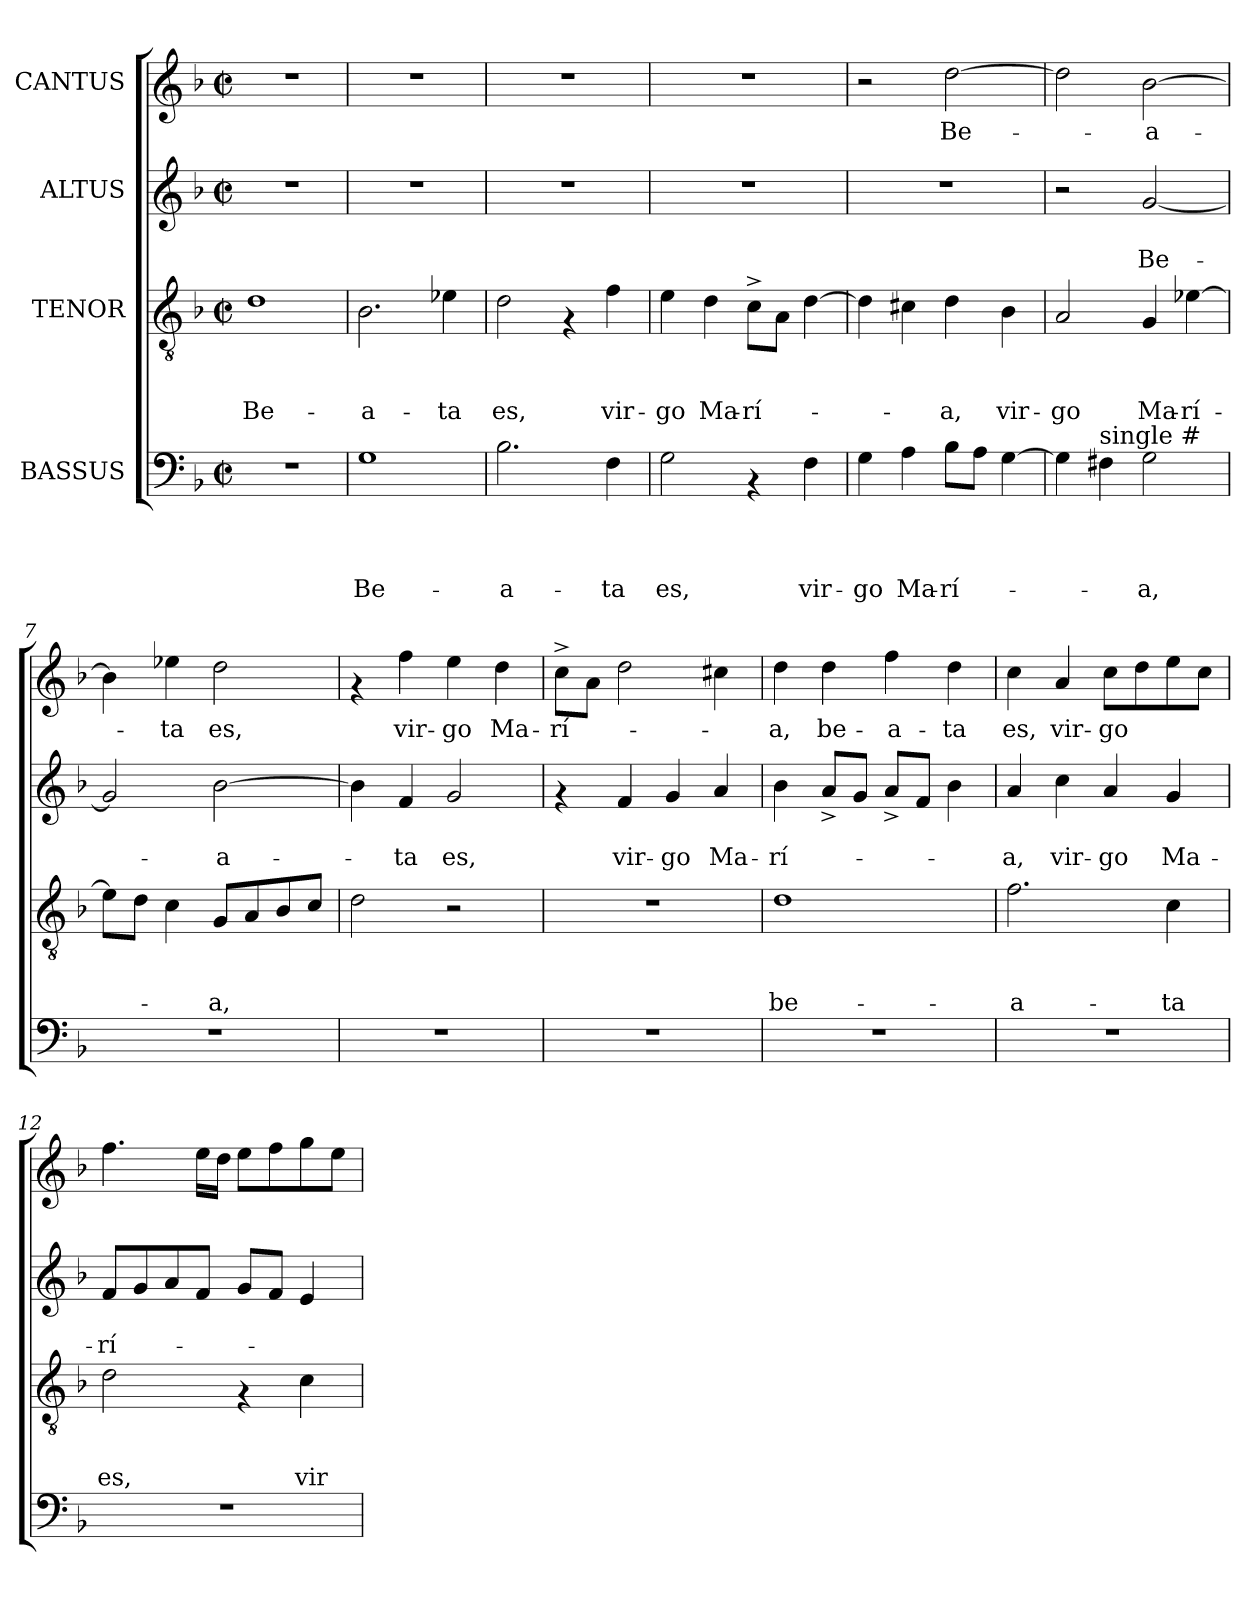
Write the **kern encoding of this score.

**kern	**text	**text	**text	**text	**kern	**text	**text	**text	**kern	**text	**text	**kern	**text
*part4	*part4	*part4	*part4	*part4	*part3	*part3	*part3	*part3	*part2	*part2	*part2	*part1	*part1
*staff4	*staff4	*staff4	*staff4	*staff4	*staff3	*staff3	*staff3	*staff3	*staff2	*staff2	*staff2	*staff1	*staff1
*I"BASSUS	*	*	*	*	*I"TENOR	*	*	*	*I"ALTUS	*	*	*I"CANTUS	*
*clefF4	*	*	*	*	*clefGv2	*	*	*	*clefG2	*	*	*clefG2	*
*k[b-]	*	*	*	*	*k[b-]	*	*	*	*k[b-]	*	*	*k[b-]	*
*F:	*	*	*	*	*F:	*	*	*	*F:	*	*	*F:	*
*M2/2	*	*	*	*	*M2/2	*	*	*	*M2/2	*	*	*M2/2	*
*met(c|)	*	*	*	*	*met(c|)	*	*	*	*met(c|)	*	*	*met(c|)	*
=1	=1	=1	=1	=1	=1	=1	=1	=1	=1	=1	=1	=1	=1
!	!	!	!	!	!	!	!	!LO:LY:b	!	!	!	!	!
1r	.	.	.	.	1d	.	.	Be-	1r	.	.	1r	.
=2	=2	=2	=2	=2	=2	=2	=2	=2	=2	=2	=2	=2	=2
!	!	!	!	!LO:LY:b	!	!	!	!LO:LY:b	!	!	!	!	!
1G	.	.	.	Be-	2.B-\	.	.	-a-	1r	.	.	1r	.
!	!	!	!	!	!	!	!	!LO:LY:b	!	!	!	!	!
.	.	.	.	.	4e-X\	.	.	-ta	.	.	.	.	.
=3	=3	=3	=3	=3	=3	=3	=3	=3	=3	=3	=3	=3	=3
!	!	!	!	!LO:LY:b	!	!	!	!LO:LY:b	!	!	!	!	!
2.B-\	.	.	.	-a-	2d\	.	.	es,	1r	.	.	1r	.
.	.	.	.	.	4rF	.	.	.	.	.	.	.	.
!	!	!	!	!LO:LY:b	!	!	!	!LO:LY:b	!	!	!	!	!
4F\	.	.	.	-ta	4f\	.	.	vir-	.	.	.	.	.
=4	=4	=4	=4	=4	=4	=4	=4	=4	=4	=4	=4	=4	=4
!	!	!	!	!LO:LY:b	!	!	!	!LO:LY:b	!	!	!	!	!
2G\	.	.	.	es,	4e\	.	.	-go	1r	.	.	1r	.
!	!	!	!	!	!	!	!	!LO:LY:b	!	!	!	!	!
.	.	.	.	.	4d\	.	.	Ma-	.	.	.	.	.
!	!	!	!	!	!	!	!	!LO:LY:b	!	!	!	!	!
4rAA	.	.	.	.	8c^>\L	.	.	-rí-	.	.	.	.	.
.	.	.	.	.	8A\J	.	.	.	.	.	.	.	.
!	!	!	!	!LO:LY:b	!	!	!	!	!	!	!	!	!
4F\	.	.	.	vir-	[>4d\	.	.	.	.	.	.	.	.
=5	=5	=5	=5	=5	=5	=5	=5	=5	=5	=5	=5	=5	=5
!	!	!	!	!LO:LY:b	!	!	!	!	!	!	!	!	!
4G\	.	.	.	-go	4d\]	.	.	.	1r	.	.	2r	.
!	!	!	!	!LO:LY:b	!	!	!	!	!	!	!	!	!
4A\	.	.	.	Ma-	4c#X\	.	.	.	.	.	.	.	.
!	!	!	!	!LO:LY:b	!	!	!	!LO:LY:b	!	!	!	!	!LO:LY:b
8B-\L	.	.	.	-rí-	4d\	.	.	-a,	.	.	.	[>2dd\	Be-
8A\J	.	.	.	.	.	.	.	.	.	.	.	.	.
!	!	!	!	!	!	!	!	!LO:LY:b	!	!	!	!	!
[>4G\	.	.	.	.	4B-\	.	.	vir-	.	.	.	.	.
=6	=6	=6	=6	=6	=6	=6	=6	=6	=6	=6	=6	=6	=6
!	!	!	!	!	!	!	!	!LO:LY:b	!	!	!	!	!
4G\]	.	.	.	.	2A/	.	.	-go	2r	.	.	2dd\]	.
!LO:TX:a:t=single #	!	!	!	!	!	!	!	!	!	!	!	!	!
4F#\	.	.	.	.	.	.	.	.	.	.	.	.	.
!	!	!	!	!LO:LY:b	!	!	!	!LO:LY:b	!	!	!LO:LY:b	!	!LO:LY:b
2G\	.	.	.	-a,	4G/	.	.	Ma-	[<2g/	.	Be-	[>2b-\	-a-
!	!	!	!	!	!	!	!	!LO:LY:b	!	!	!	!	!
.	.	.	.	.	[>4e-X\	.	.	-rí-	.	.	.	.	.
=7	=7	=7	=7	=7	=7	=7	=7	=7	=7	=7	=7	=7	=7
1r	.	.	.	.	8e-\L]	.	.	.	2g/]	.	.	4b-\]	.
.	.	.	.	.	8d\J	.	.	.	.	.	.	.	.
!	!	!	!	!	!	!	!	!	!	!	!	!	!LO:LY:b
.	.	.	.	.	4c\	.	.	.	.	.	.	4ee-X\	-ta
!	!	!	!	!	!	!	!	!LO:LY:b	!	!	!LO:LY:b	!	!LO:LY:b
.	.	.	.	.	8G/L	.	.	-a,	[<2b-\	.	-a-	2dd\	es,
.	.	.	.	.	8A/	.	.	.	.	.	.	.	.
.	.	.	.	.	8B-/	.	.	.	.	.	.	.	.
.	.	.	.	.	8c/J	.	.	.	.	.	.	.	.
!!LO:LB:g=z
=8	=8	=8	=8	=8	=8	=8	=8	=8	=8	=8	=8	=8	=8
1r	.	.	.	.	2d\	.	.	.	4b-\]	.	.	4rf	.
!	!	!	!	!	!	!	!	!	!	!	!LO:LY:b	!	!LO:LY:b
.	.	.	.	.	.	.	.	.	4f/	.	-ta	4ff\	vir-
!	!	!	!	!	!	!	!	!	!	!	!LO:LY:b	!	!LO:LY:b
.	.	.	.	.	2r	.	.	.	2g/	.	es,	4ee\	-go
!	!	!	!	!	!	!	!	!	!	!	!	!	!LO:LY:b
.	.	.	.	.	.	.	.	.	.	.	.	4dd\	Ma-
=9	=9	=9	=9	=9	=9	=9	=9	=9	=9	=9	=9	=9	=9
!	!	!	!	!	!	!	!	!	!	!	!	!	!LO:LY:b
1r	.	.	.	.	1r	.	.	.	4rf	.	.	8cc^>\L	-rí-
.	.	.	.	.	.	.	.	.	.	.	.	8a\J	.
!	!	!	!	!	!	!	!	!	!	!	!LO:LY:b	!	!
.	.	.	.	.	.	.	.	.	4f/	.	vir-	2dd\	.
!	!	!	!	!	!	!	!	!	!	!	!LO:LY:b	!	!
.	.	.	.	.	.	.	.	.	4g/	.	-go	.	.
!	!	!	!	!	!	!	!	!	!	!	!LO:LY:b	!	!
.	.	.	.	.	.	.	.	.	4a/	.	Ma-	4cc#X\	.
=10	=10	=10	=10	=10	=10	=10	=10	=10	=10	=10	=10	=10	=10
!	!	!	!	!	!	!	!	!LO:LY:b	!	!	!LO:LY:b	!	!LO:LY:b
1r	.	.	.	.	1d	.	.	be-	4b-\	.	-rí-	4dd\	-a,
!	!	!	!	!	!	!	!	!	!	!	!	!	!LO:LY:b
.	.	.	.	.	.	.	.	.	8a^</L	.	.	4dd\	be-
.	.	.	.	.	.	.	.	.	8g/J	.	.	.	.
!	!	!	!	!	!	!	!	!	!	!	!	!	!LO:LY:b
.	.	.	.	.	.	.	.	.	8a^</L	.	.	4ff\	-a-
.	.	.	.	.	.	.	.	.	8f/J	.	.	.	.
!	!	!	!	!	!	!	!	!	!	!	!	!	!LO:LY:b
.	.	.	.	.	.	.	.	.	4b-\	.	.	4dd\	-ta
=11	=11	=11	=11	=11	=11	=11	=11	=11	=11	=11	=11	=11	=11
!	!	!	!	!	!	!	!	!LO:LY:b	!	!	!LO:LY:b	!	!LO:LY:b
1r	.	.	.	.	2.f\	.	.	-a-	4a/	.	-a,	4cc\	es,
!	!	!	!	!	!	!	!	!	!	!	!LO:LY:b	!	!LO:LY:b
.	.	.	.	.	.	.	.	.	4cc\	.	vir-	4a/	vir-
!	!	!	!	!	!	!	!	!	!	!	!LO:LY:b	!	!LO:LY:b
.	.	.	.	.	.	.	.	.	4a/	.	-go	8cc\L	-go
.	.	.	.	.	.	.	.	.	.	.	.	8dd\	.
!	!	!	!	!	!	!	!	!LO:LY:b	!	!	!LO:LY:b	!	!
.	.	.	.	.	4c\	.	.	-ta	4g/	.	Ma-	8ee\	.
.	.	.	.	.	.	.	.	.	.	.	.	8cc\J	.
=12	=12	=12	=12	=12	=12	=12	=12	=12	=12	=12	=12	=12	=12
!	!	!	!	!	!	!	!	!LO:LY:b	!	!	!LO:LY:b	!	!
1r	.	.	.	.	2d\	.	.	es,	8f/L	.	-rí-	4.ff\	.
.	.	.	.	.	.	.	.	.	8g/	.	.	.	.
.	.	.	.	.	.	.	.	.	8a/	.	.	.	.
.	.	.	.	.	.	.	.	.	8f/J	.	.	16ee\LL	.
.	.	.	.	.	.	.	.	.	.	.	.	16dd\JJ	.
.	.	.	.	.	4rF	.	.	.	8g/L	.	.	8ee\L	.
.	.	.	.	.	.	.	.	.	8f/J	.	.	8ff\	.
!	!	!	!	!	!	!	!	!LO:LY:b	!	!	!	!	!
.	.	.	.	.	4c\	.	.	vir-	4e/	.	.	8gg\	.
.	.	.	.	.	.	.	.	.	.	.	.	8ee\J	.
=	=	=	=	=	=	=	=	=	=	=	=	=	=
*-	*-	*-	*-	*-	*-	*-	*-	*-	*-	*-	*-	*-	*-
